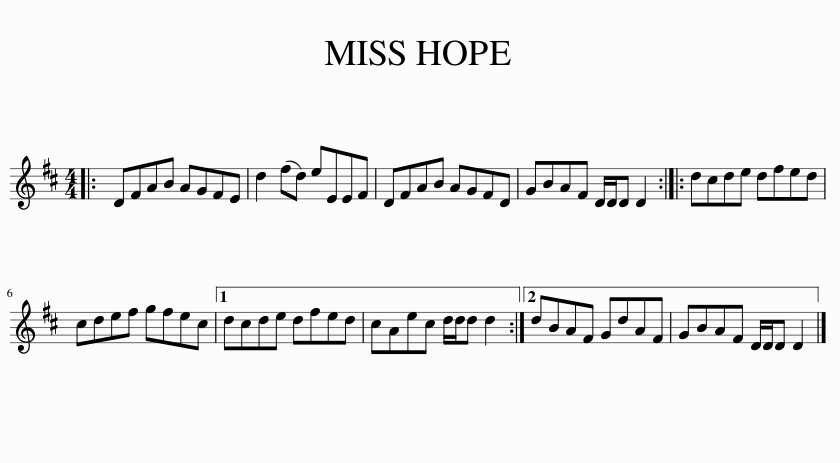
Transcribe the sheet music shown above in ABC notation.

X:1
L:1/8
M:4/4
I:linebreak $
K:D
V:1 treble
V:1
|: DFAB AGFE | d2 (fd) eEEF | DFAB AGFD | GBAF D/D/D D2 :: dcde dfed |$ %5
 cdef gfec |1 dcde dfed | cAec d/d/d d2 :|2 dBAF GdAF | GBAF D/D/D D2 |] %10
